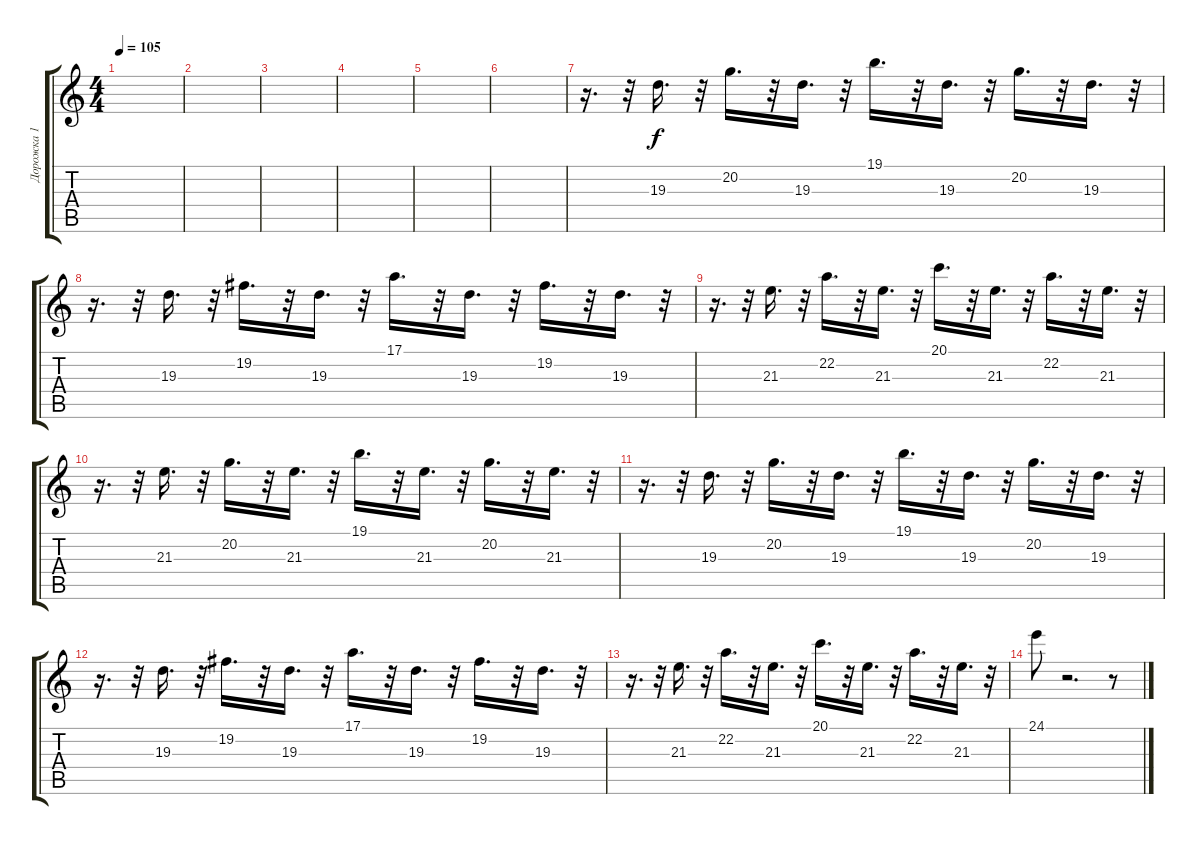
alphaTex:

\track ("Дорожка 1" "Дорожка 1") {instrument fx1rain}
\staff {score tabs}
\tuning (E4 B3 G3 D3 A2 E2) {hide}
\ts (4 4)
\tempo 105
\clef g2
\ks c
|
|
|
|
|
|
r.16{d} r.32 19.3.16{d} r.32 20.2.16{d} r.32 19.3.16{d} r.32 19.1.16{d} r.32 19.3.16{d} r.32 20.2.16{d} r.32 19.3.16{d} r.32 |
r.16{d} r.32 19.3.16{d} r.32 19.2.16{d} r.32 19.3.16{d} r.32 17.1.16{d} r.32 19.3.16{d} r.32 19.2.16{d} r.32 19.3.16{d} r.32 |
r.16{d} r.32 21.3.16{d} r.32 22.2.16{d} r.32 21.3.16{d} r.32 20.1.16{d} r.32 21.3.16{d} r.32 22.2.16{d} r.32 21.3.16{d} r.32 |
r.16{d} r.32 21.3.16{d} r.32 20.2.16{d} r.32 21.3.16{d} r.32 19.1.16{d} r.32 21.3.16{d} r.32 20.2.16{d} r.32 21.3.16{d} r.32 |
r.16{d} r.32 19.3.16{d} r.32 20.2.16{d} r.32 19.3.16{d} r.32 19.1.16{d} r.32 19.3.16{d} r.32 20.2.16{d} r.32 19.3.16{d} r.32 |
r.16{d} r.32 19.3.16{d} r.32 19.2.16{d} r.32 19.3.16{d} r.32 17.1.16{d} r.32 19.3.16{d} r.32 19.2.16{d} r.32 19.3.16{d} r.32 |
r.16{d} r.32 21.3.16{d} r.32 22.2.16{d} r.32 21.3.16{d} r.32 20.1.16{d} r.32 21.3.16{d} r.32 22.2.16{d} r.32 21.3.16{d} r.32 |
24.1.8 r.2{d} r.8
